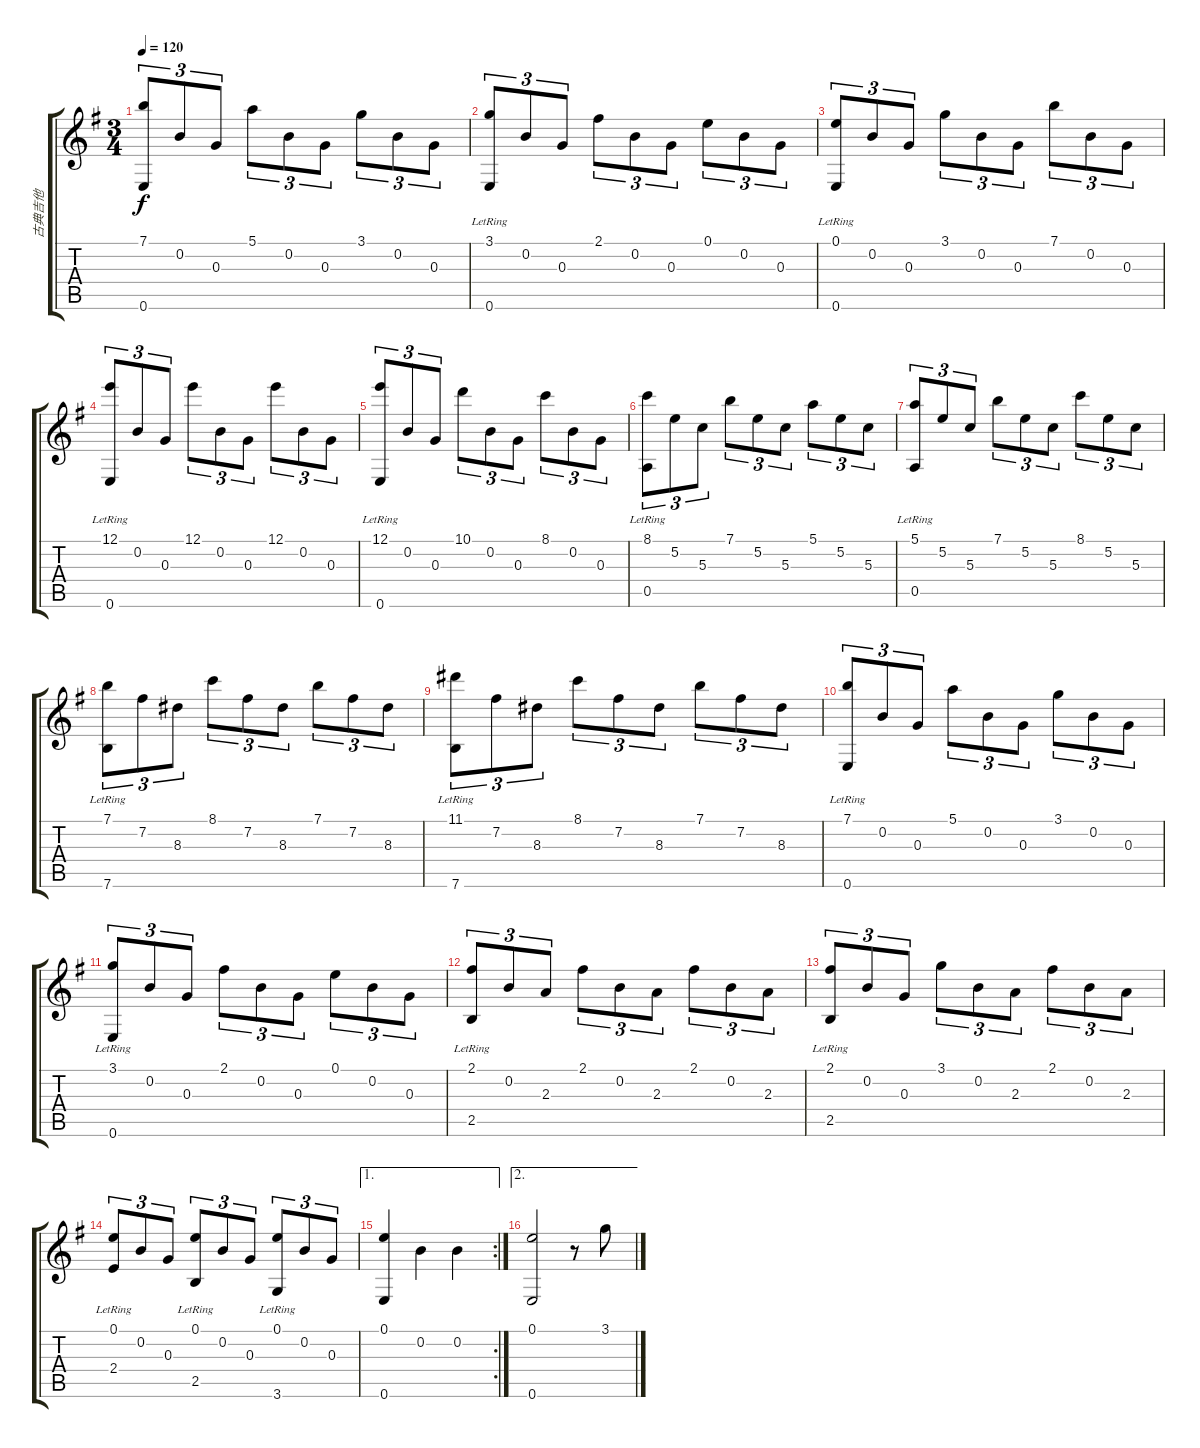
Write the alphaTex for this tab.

\track ("古典吉他" "古典吉他") {instrument acousticguitarnylon}
\staff {score tabs}
\tuning (E4 B3 G3 D3 A2 E2) {hide}
\ts (3 4)
\tempo 120
\clef g2
\ks eminor
(7.1 0.6).8{tu (3 2) dy f} 0.2.8{tu (3 2)} 0.3.8{tu (3 2)} 5.1.8{tu (3 2)} 0.2.8{tu (3 2)} 0.3.8{tu (3 2)} 3.1.8{tu (3 2)} 0.2.8{tu (3 2)} 0.3.8{tu (3 2)} |
(3.1 0.6{lr}).8{tu (3 2)} 0.2.8{tu (3 2)} 0.3.8{tu (3 2)} 2.1.8{tu (3 2)} 0.2.8{tu (3 2)} 0.3.8{tu (3 2)} 0.1.8{tu (3 2)} 0.2.8{tu (3 2)} 0.3.8{tu (3 2)} |
(0.1 0.6{lr}).8{tu (3 2)} 0.2.8{tu (3 2)} 0.3.8{tu (3 2)} 3.1.8{tu (3 2)} 0.2.8{tu (3 2)} 0.3.8{tu (3 2)} 7.1.8{tu (3 2)} 0.2.8{tu (3 2)} 0.3.8{tu (3 2)} |
(12.1 0.6{lr}).8{tu (3 2)} 0.2.8{tu (3 2)} 0.3.8{tu (3 2)} 12.1.8{tu (3 2)} 0.2.8{tu (3 2)} 0.3.8{tu (3 2)} 12.1.8{tu (3 2)} 0.2.8{tu (3 2)} 0.3.8{tu (3 2)} |
(12.1 0.6{lr}).8{tu (3 2)} 0.2.8{tu (3 2)} 0.3.8{tu (3 2)} 10.1.8{tu (3 2)} 0.2.8{tu (3 2)} 0.3.8{tu (3 2)} 8.1.8{tu (3 2)} 0.2.8{tu (3 2)} 0.3.8{tu (3 2)} |
(8.1 0.5{lr}).8{tu (3 2)} 5.2.8{tu (3 2)} 5.3.8{tu (3 2)} 7.1.8{tu (3 2)} 5.2.8{tu (3 2)} 5.3.8{tu (3 2)} 5.1.8{tu (3 2)} 5.2.8{tu (3 2)} 5.3.8{tu (3 2)} |
(5.1 0.5{lr}).8{tu (3 2)} 5.2.8{tu (3 2)} 5.3.8{tu (3 2)} 7.1.8{tu (3 2)} 5.2.8{tu (3 2)} 5.3.8{tu (3 2)} 8.1.8{tu (3 2)} 5.2.8{tu (3 2)} 5.3.8{tu (3 2)} |
(7.1 7.6{lr}).8{tu (3 2)} 7.2.8{tu (3 2)} 8.3.8{tu (3 2)} 8.1.8{tu (3 2)} 7.2.8{tu (3 2)} 8.3.8{tu (3 2)} 7.1.8{tu (3 2)} 7.2.8{tu (3 2)} 8.3.8{tu (3 2)} |
(11.1 7.6{lr}).8{tu (3 2)} 7.2.8{tu (3 2)} 8.3.8{tu (3 2)} 8.1.8{tu (3 2)} 7.2.8{tu (3 2)} 8.3.8{tu (3 2)} 7.1.8{tu (3 2)} 7.2.8{tu (3 2)} 8.3.8{tu (3 2)} |
(7.1 0.6{lr}).8{tu (3 2)} 0.2.8{tu (3 2)} 0.3.8{tu (3 2)} 5.1.8{tu (3 2)} 0.2.8{tu (3 2)} 0.3.8{tu (3 2)} 3.1.8{tu (3 2)} 0.2.8{tu (3 2)} 0.3.8{tu (3 2)} |
(3.1 0.6{lr}).8{tu (3 2)} 0.2.8{tu (3 2)} 0.3.8{tu (3 2)} 2.1.8{tu (3 2)} 0.2.8{tu (3 2)} 0.3.8{tu (3 2)} 0.1.8{tu (3 2)} 0.2.8{tu (3 2)} 0.3.8{tu (3 2)} |
(2.1 2.5{lr}).8{tu (3 2)} 0.2.8{tu (3 2)} 2.3.8{tu (3 2)} 2.1.8{tu (3 2)} 0.2.8{tu (3 2)} 2.3.8{tu (3 2)} 2.1.8{tu (3 2)} 0.2.8{tu (3 2)} 2.3.8{tu (3 2)} |
(2.1 2.5{lr}).8{tu (3 2)} 0.2.8{tu (3 2)} 0.3.8{tu (3 2)} 3.1.8{tu (3 2)} 0.2.8{tu (3 2)} 2.3.8{tu (3 2)} 2.1.8{tu (3 2)} 0.2.8{tu (3 2)} 2.3.8{tu (3 2)} |
(0.1 2.4{lr}).8{tu (3 2)} 0.2.8{tu (3 2)} 0.3.8{tu (3 2)} (0.1 2.5{lr}).8{tu (3 2)} 0.2.8{tu (3 2)} 0.3.8{tu (3 2)} (0.1 3.6{lr}).8{tu (3 2)} 0.2.8{tu (3 2)} 0.3.8{tu (3 2)} |
\ae 1
\rc 2
(0.1 0.6).4 0.2.4 0.2.4 |
\ae 2
(0.1 0.6).2 r.8 3.1.8
